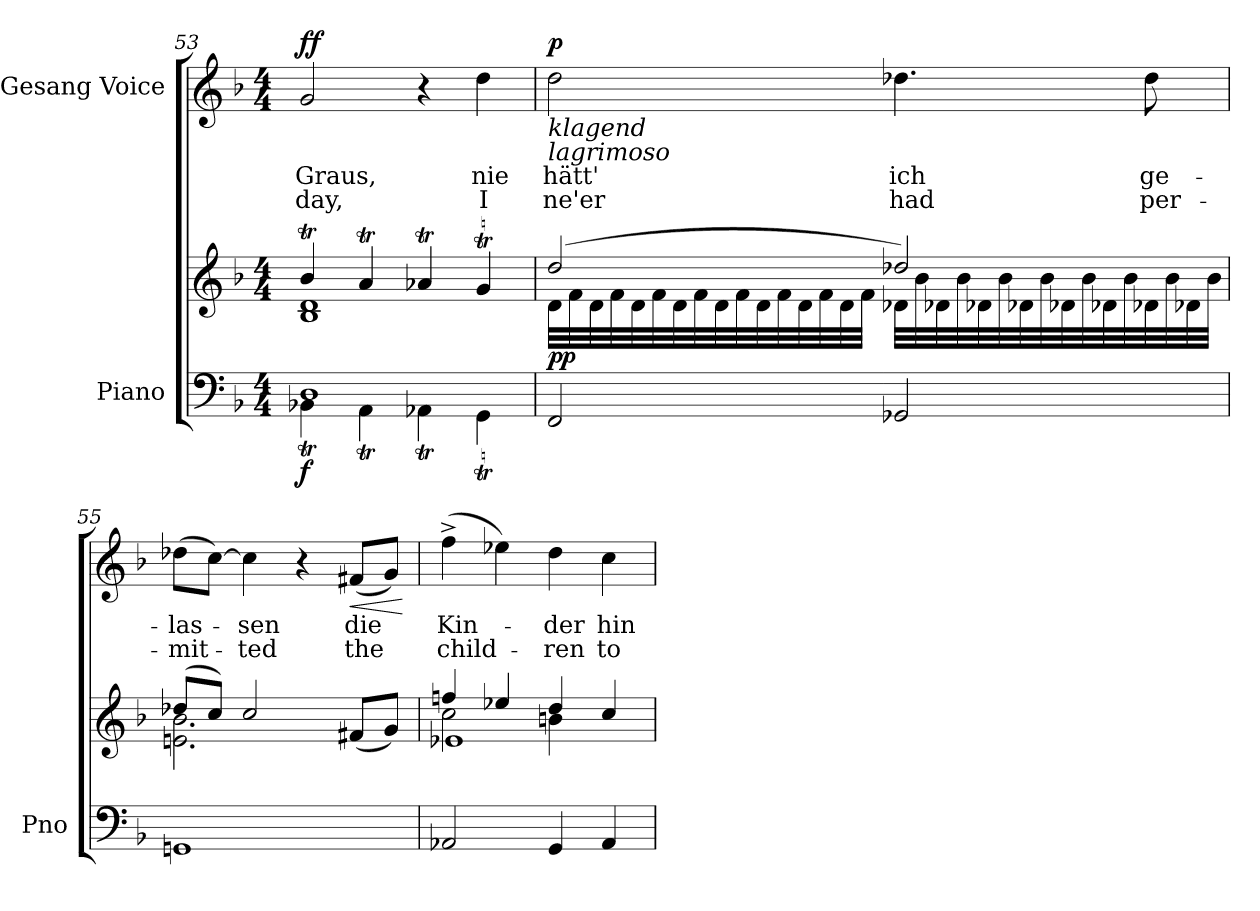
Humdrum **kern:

**kern	**kern	**dynam	**kern	**text	**text	**dynam
*part2	*part2	*part2	*part1	*part1	*part1	*part1
*staff3	*staff2	*staff2/3	*staff1	*staff1	*staff1	*staff1
*I"Piano	*	*	*I"Gesang Voice	*	*	*
*I'Pno	*	*	*	*	*	*
*clefF4	*clefG2	*	*clefG2	*	*	*
*k[b-]	*k[b-]	*	*k[b-]	*	*	*
*M4/4	*M4/4	*	*M4/4	*	*	*
=53	=53	=53	=53	=53	=53	=53
*^	*^	*	*	*	*	*
!	!	!	!	!LO:DY:b=2	!	!LO:LY:b	!LO:LY:b	!LO:DY:b
1D	4BB-XT\	4b-T/	1B- 1d	f	2g/	-Graus,	day,	ff
.	4AAt\	4at/	.	.	.	.	.	.
.	4AA-XT\	4a-XT/	.	.	4r	.	.	.
!	!	!	!	!	!	!LO:LY:b	!LO:LY:b	!
.	4GGT\	4gT/	.	.	4dd\	nie	I	.
*v	*v	*	*	*	*	*	*	*
!!LO:LB:g=z
=54	=54	=54	=54	=54	=54	=54	=54
*	*	*Xtuplet	*	*	*	*	*
*^	*	*	*	*	*	*	*
!	!	!	!	!	!LO:TX:b:i:t=klagend	!	!	!
!	!	!	!	!	!LO:TX:b:i:t=lagrimoso	!	!	!
!	!	!	!	!LO:DY:b	!	!LO:LY:b	!LO:LY:b	!LO:DY:b
*v	*v	*	*	*	*	*	*	*
*	*tremolo	*	*	*	*	*	*
2FF/	(2dd/	32d\LLL	pp	2dd\	hätt'	ne'er	p
.	.	32f\	.	.	.	.	.
.	.	32d\	.	.	.	.	.
.	.	32f\	.	.	.	.	.
.	.	32d\	.	.	.	.	.
.	.	32f\	.	.	.	.	.
.	.	32d\	.	.	.	.	.
.	.	32f\	.	.	.	.	.
.	.	32d\	.	.	.	.	.
.	.	32f\	.	.	.	.	.
.	.	32d\	.	.	.	.	.
.	.	32f\	.	.	.	.	.
.	.	32d\	.	.	.	.	.
.	.	32f\	.	.	.	.	.
.	.	32d\	.	.	.	.	.
.	.	32f\JJJ	.	.	.	.	.
!	!	!	!	!	!LO:LY:b	!LO:LY:b	!
2GG-X/	2dd-X/)	32d-X\LLL	.	4.dd-X\	ich	had	.
.	.	32b-\	.	.	.	.	.
.	.	32d-X\	.	.	.	.	.
.	.	32b-\	.	.	.	.	.
.	.	32d-X\	.	.	.	.	.
.	.	32b-\	.	.	.	.	.
.	.	32d-X\	.	.	.	.	.
.	.	32b-\	.	.	.	.	.
.	.	32d-X\	.	.	.	.	.
.	.	32b-\	.	.	.	.	.
.	.	32d-X\	.	.	.	.	.
.	.	32b-\	.	.	.	.	.
!	!	!	!	!	!LO:LY:b	!LO:LY:b	!
.	.	32d-X\	.	8dd-\	ge-	per-	.
.	.	32b-\	.	.	.	.	.
.	.	32d-X\	.	.	.	.	.
.	.	32b-\JJJ	.	.	.	.	.
*	*Xtremolo	*	*	*	*	*	*
=55	=55	=55	=55	=55	=55	=55	=55
!	!	!	!	!	!LO:LY:b	!LO:LY:b	!
1GGn	(8dd-X/L	2.en\ 2.b-\	.	(8dd-X\L	-las-	-mit-	.
.	.	.	.	.	.	.	.
.	.	.	.	.	.	.	.
.	.	.	.	.	.	.	.
.	8cc/J)	.	.	[8cc\J)	.	.	.
.	.	.	.	.	.	.	.
.	.	.	.	.	.	.	.
.	.	.	.	.	.	.	.
!	!	!	!	!	!LO:LY:b	!LO:LY:b	!
.	2cc/	.	.	4cc\]	-sen	-ted	.
.	.	.	.	4r	.	.	.
!	!	!	!	!	!LO:LY:b	!LO:LY:b	!LO:HP:b
.	(8f#X/L	4ryy	.	(8f#X/L	die	the	<
.	8g/J)	.	.	8g/J)	.	.	.
*	*v	*v	*	*	*	*	*
.	.	.	.	.	.	[
=56	=56	=56	=56	=56	=56	=56
*	*^	*	*	*	*	*
*	*	*^	*	*	*	*	*
!	!	!	!	!	!	!LO:LY:b	!LO:LY:b	!
2AA-X/	4ffn/	2cc\	1e-X	.	(4ff^\	Kin-	child-	.
.	4ee-X/	.	.	.	4ee-X\)	.	.	.
!	!	!	!	!	!	!LO:LY:b	!LO:LY:b	!
4GG/	4dd/	4bn\	.	.	4dd\	-der	-ren	.
!	!	!	!	!	!	!LO:LY:b	!LO:LY:b	!
4AA-/	4cc/	4ryy	.	.	4cc\	hin-	to	.
*	*v	*v	*v	*	*	*	*	*
=	=	=	=	=	=	=
*-	*-	*-	*-	*-	*-	*-
